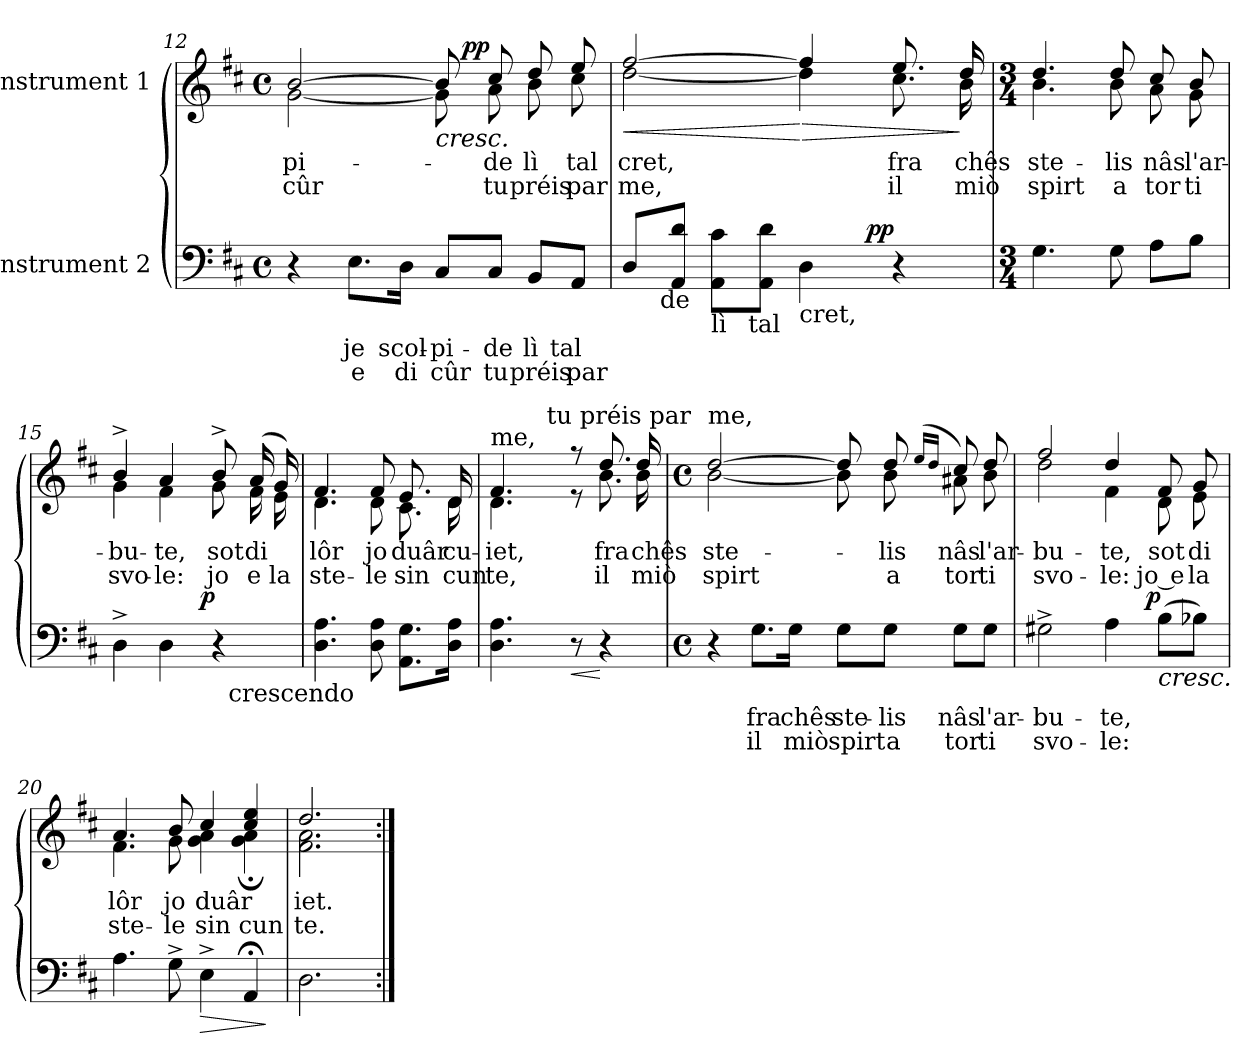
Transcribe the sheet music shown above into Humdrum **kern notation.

**kern	**text	**text	**dynam	**kern	**text	**text	**dynam
*part2	*part2	*part2	*part2	*part1	*part1	*part1	*part1
*staff2	*staff2	*staff2	*staff2	*staff1	*staff1	*staff1	*staff1
*I"Instrument 2	*	*	*	*I"Instrument 1	*	*	*
*clefF4	*	*	*	*clefG2	*	*	*
*k[f#c#]	*	*	*	*k[f#c#]	*	*	*
*D:	*	*	*	*D:	*	*	*
*M4/4	*	*	*	*M4/4	*	*	*
*met(c)	*	*	*	*met(c)	*	*	*
=12	=12	=12	=12	=12	=12	=12	=12
!	!	!	!	!	!LO:LY:b:cj	!LO:LY:b	!
*	*	*	*	*^	*	*	*
*	*	*	*	*	*^	*	*	*
4r	.	.	.	[>2b/	[<2g\	2ryy	pi-	-cûr	.
!	!LO:LY:b:cj	!LO:LY:b:cj	!	!	!	!	!	!	!
8.E\L	je	e	.	.	.	.	.	.	.
!	!LO:LY:b:cj	!LO:LY:b:cj	!	!	!	!	!	!	!
16D\Jk	scol-	-di	.	.	.	.	.	.	.
!	!LO:LY:b:cj	!LO:LY:b:cj	!	!	!	!	!	!	!LO:HP:b
8C#/L	pi-	-cûr	.	8b/]	8g\]	16ryy	.	.	<
!	!	!	!	!	!	!	!	!	!LO:DY:a
.	.	.	.	.	.	4..ryy	.	.	pp
!	!LO:LY:b:cj	!LO:LY:b:cj	!	!	!	!	!LO:LY:b:cj	!LO:LY:b:cj	!
8C#/J	de	tu	.	8cc#/	8a\	.	de	tu	.
!	!LO:LY:b:cj	!LO:LY:b:cj	!	!	!	!	!LO:LY:b:cj	!LO:LY:b:cj	!
8BB/L	lì	préis	.	8dd/	8b\	.	lì	préis	.
!	!LO:LY:b:cj	!LO:LY:b:cj	!	!	!	!	!LO:LY:b:cj	!LO:LY:b:cj	!
8AA/J	tal	par	.	8ee/	8cc#\	.	tal	par	[
!!LO:LB:g=z
=13	=13	=13	=13	=13	=13	=13	=13	=13	=13
!LO:TX:b:t=cret,	!	!	!	!	!	!	!	!	!
!	!	!	!	!	!	!	!LO:LY:b	!LO:LY:b	!LO:HP:b
*^	*	*	*	*	*	*	*	*	*
*	*^	*	*	*	*	*	*	*	*	*
*	*	*^	*	*	*	*	*v	*v	*	*	*
8D/L	2ryy	16..ryy	4ryy	.	.	.	[>2ff#/	[<2dd\	cret,	me,	<
!	!	!LO:TX:b:t=de	!	!	!	!	!	!	!	!	!
.	.	2ryy	.	.	.	.	.	.	.	.	.
8d/ 8AA/J	.	.	.	.	.	.	.	.	.	.	.
!LO:TX:b:t=lì	!	!	!	!	!	!	!	!	!	!	!
8c#\ 8AA\L	.	.	16..ryy	.	.	.	.	.	.	.	.
!	!	!	!LO:TX:b:t=tal	!	!	!	!	!	!	!	!
.	.	.	2ryy	.	.	.	.	.	.	.	.
8AA\ 8d\J	.	.	.	.	.	.	.	.	.	.	.
!LO:TX:b:t=cret,	!	!	!	!	!	!	!	!	!	!	!
!	!	!	!	!	!	!	!	!	!	!	!LO:HP:n=1:b
4D\	8.ryy	.	.	.	.	.	4ff#/]	4dd\]	.	.	[ >
.	.	4ryy	.	.	.	.	.	.	.	.	.
!	!	!	!	!	!	!LO:DY:b	!	!	!	!	!
.	4ryy	.	.	.	.	pp	.	.	.	.	.
!	!	!	!	!	!	!	!	!	!LO:LY:b:cj	!LO:LY:b:cj	!
4r	.	.	.	.	.	.	8.ee/	8.cc#\	fra	il	.
.	.	8ryy	8ryy	.	.	.	.	.	.	.	.
!	!	!	!	!	!	!	!	!	!LO:LY:b:cj	!LO:LY:b:cj	!
.	16ryy	.	.	.	.	.	16dd/	16b\	chês	miò	]
.	.	64ryy	64ryy	.	.	.	.	.	.	.	.
*v	*v	*v	*v	*	*	*	*	*	*	*	*
=14	=14	=14	=14	=14	=14	=14	=14	=14
*M3/4	*	*	*	*M3/4	*	*	*	*
*^	*	*	*	*	*	*	*	*
*	*^	*	*	*	*	*	*	*	*
*	*	*^	*	*	*	*	*	*	*	*
!	!	!	!	!	!	!	!	!	!LO:LY:b:cj	!LO:LY:b:cj	!
*v	*v	*v	*v	*	*	*	*	*	*	*	*
4.G\	.	.	.	4.dd/	4.b\	ste-	-spirt	.
!	!	!	!	!	!	!LO:LY:b:cj	!LO:LY:b:cj	!
8G\	.	.	.	8dd/	8b\	lis	a	.
!	!	!	!	!	!	!LO:LY:b:cj	!LO:LY:b:cj	!
8A\L	.	.	.	8cc#/	8a\	nâs	tor	.
!	!	!	!	!	!	!LO:LY:b:cj	!LO:LY:b:cj	!
8B\J	.	.	.	8b/	8g\	l'ar-	-ti	.
=15	=15	=15	=15	=15	=15	=15	=15	=15
!	!	!	!	!	!	!LO:LY:b:cj	!LO:LY:b:cj	!
*^	*	*	*	*	*	*	*	*
*	*^	*	*	*	*	*	*	*	*
4D^>\	4...ryy	2ryy	.	.	.	4b^>/	4g\	bu-	-svo-	.
!	!	!	!	!	!	!	!	!LO:LY:b:cj	!LO:LY:b:cj	!
4D\	.	.	.	.	.	4a/	4f#\	-te,	le:	.
!	!	!	!	!	!LO:DY:b	!	!	!	!	!
.	4ryy	.	.	.	p	.	.	.	.	.
!	!	!	!	!	!	!	!	!LO:LY:b:cj	!LO:LY:b:cj	!
4r	.	32.ryy	.	.	.	8b^>/	8g\	sot	jo	.
!	!	!LO:TX:b:t=crescendo	!	!	!	!	!	!	!	!
.	.	8ryy	.	.	.	.	.	.	.	.
!	!	!	!	!	!	!	!	!LO:LY:b:cj	!LO:LY:b:cj	!
.	.	.	.	.	.	(>16a/	16f#\	di	e	.
.	.	16ryy	.	.	.	.	.	.	.	.
!	!	!	!	!	!	!	!	!	!LO:LY:b:cj	!
.	.	.	.	.	.	16g/)	16e\	.	la	.
.	32ryy	.	.	.	.	.	.	.	.	.
.	.	64ryy	.	.	.	.	.	.	.	.
=16	=16	=16	=16	=16	=16	=16	=16	=16	=16	=16
!	!	!	!	!	!	!	!	!LO:LY:b:cj	!LO:LY:b:cj	!
*v	*v	*v	*	*	*	*	*	*	*	*
4.A\ 4.D\	.	.	.	4.f#/	4.d\	lôr	ste-	.
!	!	!	!	!	!	!LO:LY:b:cj	!LO:LY:b:cj	!
8A\ 8D\	.	.	.	8f#/	8d\	-jo	le	.
!	!	!	!	!	!	!LO:LY:b:cj	!LO:LY:b:cj	!
8.G\ 8.AA\L	.	.	.	8.e/	8.c#\	duâr	sin	.
!	!	!	!	!	!	!LO:LY:b:cj	!LO:LY:b:cj	!
16A\ 16D\Jk	.	.	.	16d/	16d\	cu-	-cun	.
!!LO:LB:g=z
=17	=17	=17	=17	=17	=17	=17	=17	=17
!	!	!	!	!LO:TX:a:t=me,	!	!	!	!
!	!	!	!	!	!	!LO:LY:b:cj	!LO:LY:b:cj	!
*	*	*	*	*	*^	*	*	*
4.A\ 4.D\	.	.	.	4.f#/	4.d\	4ryy	iet,	te,	.
.	.	.	.	.	.	32ryy	.	.	.
!	!	!	!	!	!	!LO:TX:a:t=tu préis par	!	!	!
.	.	.	.	.	.	4...ryy	.	.	.
!	!	!	!LO:HP:b	!	!	!	!	!	!
8r	.	.	<	8rff	8re	.	.	.	.
!	!	!	!	!	!	!	!LO:LY:b:cj	!LO:LY:b:cj	!
4r	.	.	[	8.dd/	8.b\	.	fra	il	.
!	!	!	!	!	!	!	!LO:LY:b:cj	!LO:LY:b:cj	!
.	.	.	.	16dd/	16b\	.	chês	miò	.
*	*	*	*	*v	*v	*v	*	*	*
=18	=18	=18	=18	=18	=18	=18	=18
*M4/4	*	*	*	*M4/4	*	*	*
*met(c)	*	*	*	*met(c)	*	*	*
*	*	*	*	*^	*	*	*
*	*	*	*	*	*^	*	*	*
!	!	!	!	!LO:TX:a:t=me,	!	!	!	!	!
!	!	!	!	!	!	!	!LO:LY:b:cj	!LO:LY:b	!
*	*	*	*	*	*v	*v	*	*	*
4r	.	.	.	[>2dd/	[<2b\	ste-	-spirt	.
!	!LO:LY:b:cj	!LO:LY:b:cj	!	!	!	!	!	!
8.G\L	fra	il	.	.	.	.	.	.
!	!LO:LY:b:cj	!LO:LY:b:cj	!	!	!	!	!	!
16G\Jk	chês	miò	.	.	.	.	.	.
!	!LO:LY:b:cj	!LO:LY:b:cj	!	!	!	!	!	!
8G\L	ste-	-spirt	.	8dd/]	8b\]	.	.	.
!	!LO:LY:b:cj	!LO:LY:b:cj	!	!	!	!LO:LY:b:cj	!LO:LY:b:cj	!
8G\J	lis	a	.	8dd/	8b\	lis	a	.
.	.	.	.	(>16qee/L	.	.	.	.
.	.	.	.	16qdd/J	.	.	.	.
!	!LO:LY:b:cj	!LO:LY:b:cj	!	!	!	!LO:LY:b:cj	!LO:LY:b:cj	!
8G\L	nâs	tor	.	8cc#/)	8a#X\	nâs	tor	.
!	!LO:LY:b:cj	!LO:LY:b:cj	!	!	!	!LO:LY:b:cj	!LO:LY:b:cj	!
8G\J	l'ar-	-ti	.	8dd/	8b\	l'ar-	-ti	.
=19	=19	=19	=19	=19	=19	=19	=19	=19
!	!LO:LY:b:cj	!LO:LY:b:cj	!	!	!	!LO:LY:b:cj	!LO:LY:b:cj	!
*^	*	*	*	*	*	*	*	*
2G#X^>\	2ryy	bu-	-svo-	.	2ff#/	2dd\	bu-	-svo-	.
!	!	!LO:LY:b:cj	!LO:LY:b:cj	!	!	!	!LO:LY:b:cj	!LO:LY:b:cj	!
4A\	8..ryy	-te,	le:	.	4dd/	4f#\	-te,	le:	.
!	!	!	!	!LO:DY:b	!	!	!	!	!
.	4ryy	.	.	p	.	.	.	.	.
!	!	!	!	!LO:HP:b	!	!	!LO:LY:b:cj	!LO:LY:b:rj	!
(>8B\L	.	.	.	<	8f#/	8d\	sot	jo e	.
!	!	!	!	!	!	!	!LO:LY:b:cj	!LO:LY:b:cj	!
8B-X\J)	.	.	.	.	8g/	8e\	di	la	.
.	32ryy	.	.	.	.	.	.	.	.
=20	=20	=20	=20	=20	=20	=20	=20	=20	=20
!	!	!	!	!	!	!	!LO:LY:b:cj	!LO:LY:b:cj	!
*v	*v	*	*	*	*	*	*	*	*
4.A\	.	.	.	4.a/	4.f#\	lôr	ste-	.
!	!	!	!	!	!	!LO:LY:b:cj	!LO:LY:b:cj	!
8G^>\	.	.	.	8b/	8g\	-jo	le	.
!	!	!	!LO:HP:b	!	!	!LO:LY:b	!LO:LY:b	!
4E^>\	.	.	>	4cc#/	4g\ 4a\	duâr	sin	.
!	!	!	!	!	!	!LO:LY:b:cj	!	!
!	!	!	!	!	!	!	!LO:LY:b	!
4AA;</	.	.	[	4ee/ 4cc#/	4g\;< 4a\;<	.	cun	.
*	*	*	*	*v	*v	*	*	*
.	.	.	]	.	.	.	.
=21	=21	=21	=21	=21	=21	=21	=21
*	*	*	*	*^	*	*	*
!	!	!	!	!	!	!LO:LY:b:cj	!LO:LY:b:cj	!
2.D\	.	.	.	2.a\ 2.f#\	2.dd/	-iet.	te.	.
*	*	*	*	*v	*v	*	*	*
=:|!	=:|!	=:|!	=:|!	=:|!	=:|!	=:|!	=:|!
*-	*-	*-	*-	*-	*-	*-	*-
